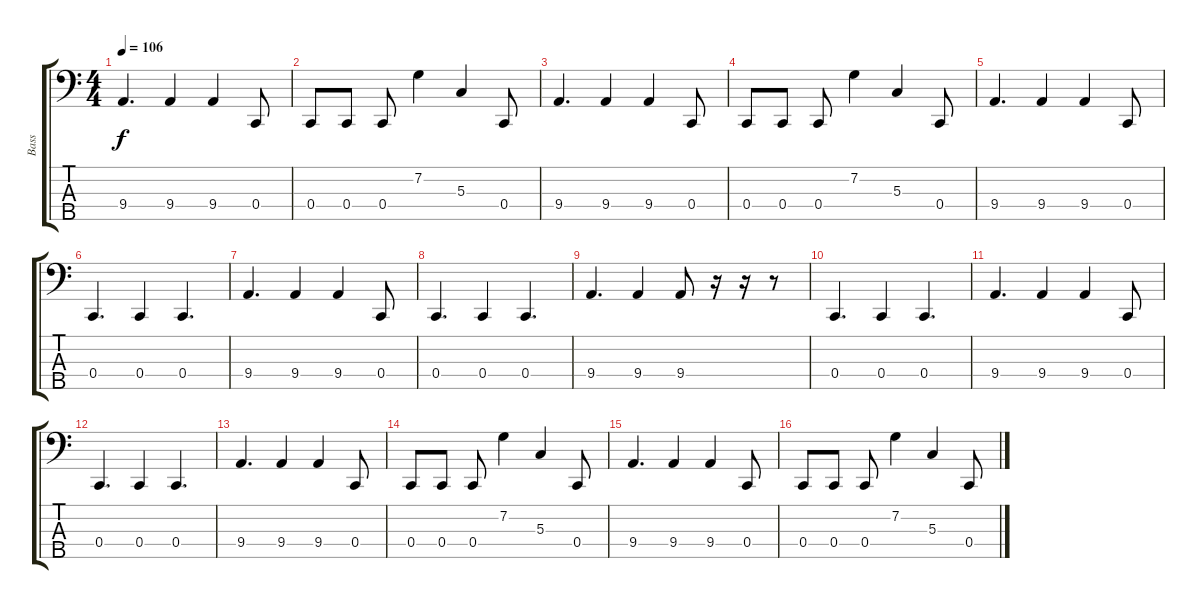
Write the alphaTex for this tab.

\track ("Bass" "Bass") {instrument electricbasspick}
\staff {score tabs}
\tuning (G2 C2 G1 C1 G0) {hide}
\ts (4 4)
\tempo 106
\clef f4
\ks c
9.4.4{d dy f} 9.4.4 9.4.4 0.4.8 |
0.4.8 0.4.8 0.4.8 7.2.4 5.3.4 0.4.8 |
9.4.4{d} 9.4.4 9.4.4 0.4.8 |
0.4.8 0.4.8 0.4.8 7.2.4 5.3.4 0.4.8 |
9.4.4{d} 9.4.4 9.4.4 0.4.8 |
0.4.4{d} 0.4.4 0.4.4{d} |
9.4.4{d} 9.4.4 9.4.4 0.4.8 |
0.4.4{d} 0.4.4 0.4.4{d} |
9.4.4{d} 9.4.4 9.4.8 r.16 r.16 r.8 |
0.4.4{d} 0.4.4 0.4.4{d} |
9.4.4{d} 9.4.4 9.4.4 0.4.8 |
0.4.4{d} 0.4.4 0.4.4{d} |
9.4.4{d} 9.4.4 9.4.4 0.4.8 |
0.4.8 0.4.8 0.4.8 7.2.4 5.3.4 0.4.8 |
9.4.4{d} 9.4.4 9.4.4 0.4.8 |
0.4.8 0.4.8 0.4.8 7.2.4 5.3.4 0.4.8
